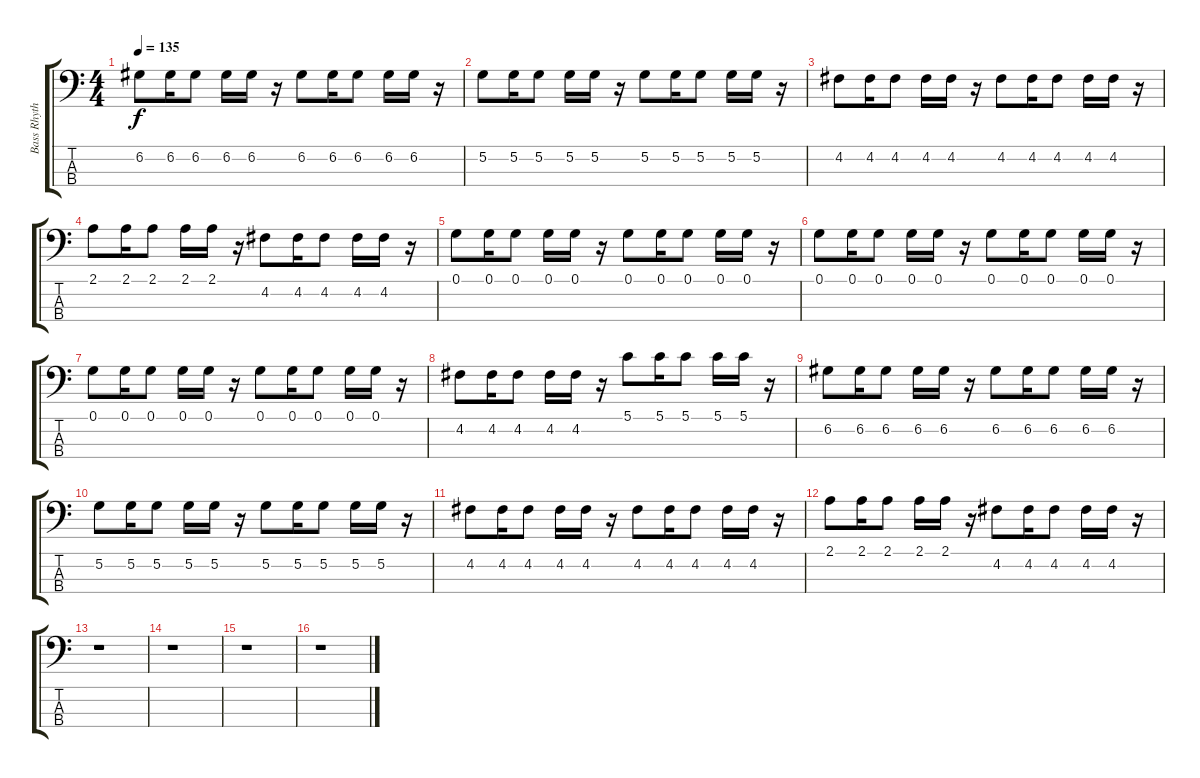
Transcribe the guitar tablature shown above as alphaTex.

\track ("Bass Rhythm High" "Bass Rhyth") {instrument synthbass1}
\staff {score tabs}
\tuning (G2 D2 A1 E1) {hide}
\ts (4 4)
\tempo 135
\clef f4
\ks c
6.2.8{dy f} 6.2.16 6.2.8 6.2.16 6.2.16 r.16 6.2.8 6.2.16 6.2.8 6.2.16 6.2.16 r.16 |
5.2.8 5.2.16 5.2.8 5.2.16 5.2.16 r.16 5.2.8 5.2.16 5.2.8 5.2.16 5.2.16 r.16 |
4.2.8 4.2.16 4.2.8 4.2.16 4.2.16 r.16 4.2.8 4.2.16 4.2.8 4.2.16 4.2.16 r.16 |
2.1.8 2.1.16 2.1.8 2.1.16 2.1.16 r.16 4.2.8 4.2.16 4.2.8 4.2.16 4.2.16 r.16 |
0.1.8 0.1.16 0.1.8 0.1.16 0.1.16 r.16 0.1.8 0.1.16 0.1.8 0.1.16 0.1.16 r.16 |
0.1.8 0.1.16 0.1.8 0.1.16 0.1.16 r.16 0.1.8 0.1.16 0.1.8 0.1.16 0.1.16 r.16 |
0.1.8 0.1.16 0.1.8 0.1.16 0.1.16 r.16 0.1.8 0.1.16 0.1.8 0.1.16 0.1.16 r.16 |
4.2.8 4.2.16 4.2.8 4.2.16 4.2.16 r.16 5.1.8 5.1.16 5.1.8 5.1.16 5.1.16 r.16 |
6.2.8 6.2.16 6.2.8 6.2.16 6.2.16 r.16 6.2.8 6.2.16 6.2.8 6.2.16 6.2.16 r.16 |
5.2.8 5.2.16 5.2.8 5.2.16 5.2.16 r.16 5.2.8 5.2.16 5.2.8 5.2.16 5.2.16 r.16 |
4.2.8 4.2.16 4.2.8 4.2.16 4.2.16 r.16 4.2.8 4.2.16 4.2.8 4.2.16 4.2.16 r.16 |
2.1.8 2.1.16 2.1.8 2.1.16 2.1.16 r.16 4.2.8 4.2.16 4.2.8 4.2.16 4.2.16 r.16 |
r.1 |
r.1 |
r.1 |
r.1
